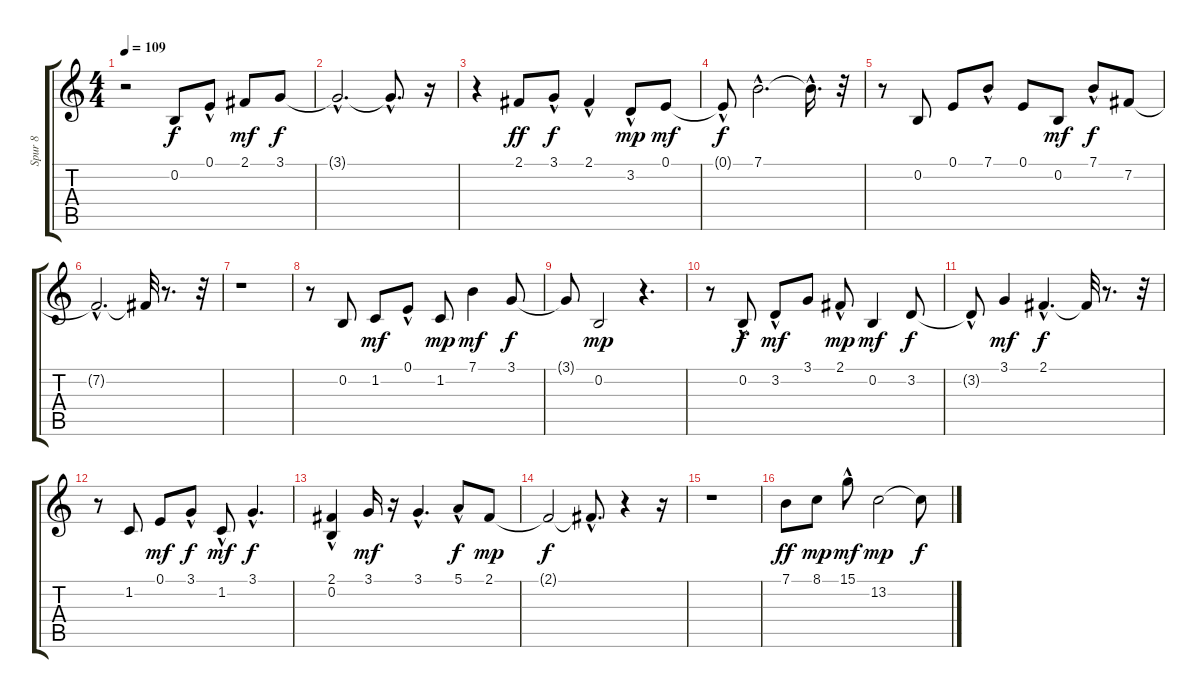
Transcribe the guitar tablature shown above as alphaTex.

\track ("Spur 8" "Spur 8") {instrument acousticgrandpiano}
\staff {score tabs}
\tuning (E4 B3 G3 D3 A2 E2) {hide}
\ts (4 4)
\tempo 109
\clef g2
\ks c
r.2{dy f} 0.2.8 0.1{hac}.8 2.1.8{dy mf} 3.1.8{dy f} |
3.1{hac t}.2{d} 3.1{hac t}.8{d} r.16 |
r.4 2.1.8{dy ff} 3.1{hac}.8{dy f} 2.1{hac}.4 3.2{hac}.8{dy mp} 0.1.8{dy mf} |
0.1{hac t}.8{dy f} 7.1{hac}.2{d} 7.1{hac t}.16{d} r.32 |
r.8 0.2.8 0.1.8 7.1{hac}.8 0.1.8 0.2.8{dy mf} 7.1{hac}.8{dy f} 7.2.8 |
7.2{hac t}.2{d} 7.2{t}.32 r.8{d} r.32 |
r.1 |
r.8 0.2.8 1.2.8{dy mf} 0.1{hac}.8 1.2.8{dy mp} 7.1.4{dy mf} 3.1.8{dy f} |
3.1{t}.8 0.2.2{dy mp} r.4{d} |
r.8 0.2{hac}.8{dy f} 3.2{hac}.8{dy mf} 3.1.8 2.1{hac}.8{dy mp} 0.2.4{dy mf} 3.2.8{dy f} |
3.2{hac t}.8 3.1.4{dy mf} 2.1{hac}.4{d dy f} 2.1{t}.32 r.8{d} r.32 |
r.8 1.2.8 0.1.8{dy mf} 3.1{hac}.8{dy f} 1.2{hac}.8{dy mf} 3.1{hac}.4{d dy f} |
(2.1{hac} 0.2{hac}).4 3.1.16{dy mf} r.16 3.1{hac}.4{d} 5.1{hac}.8{dy f} 2.1.8{dy mp} |
2.1{t}.2{dy f} 2.1{hac t}.8{d} r.4 r.16 |
r.1 |
7.1.8{dy ff} 8.1.8{dy mp} 15.1{hac}.8{dy mf} 13.2.2{dy mp} 13.2{t}.8{dy f}
